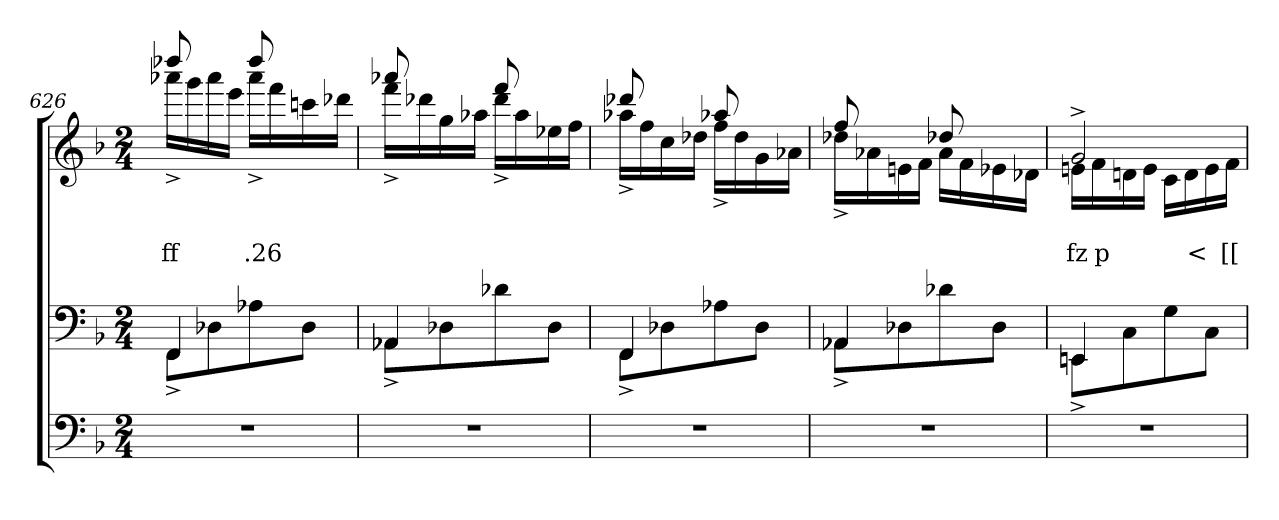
**kern	**kern	**kern	**text	**text
*part3	*part2	*part1	*part1	*part1
*staff3	*staff2	*staff1	*staff1	*staff1
*clefF4	*clefF4	*clefG2	*	*
*k[b-]	*k[b-]	*k[b-]	*	*
*M2/4	*M2/4	*M2/4	*	*
=626	=626	=626	=626	=626
*	*^	*^	*	*
2r	4FF	8FF^>L	8dddd-X	16aaa-X^>LL	.	ff
.	.	.	.	16ggg	.	.
.	.	8D-X	8ryy	16aaa-	.	.
.	.	.	.	16eeeJJ	.	.
.	4ryy	8A-X	8dddd-	16aaa-^>LL	.	.26
.	.	.	.	16fff	.	.
.	.	8D-J	8ryy	16cccn	.	.
.	.	.	.	16ddd-JJ	.	.
=627	=627	=627	=627	=627	=627	=627
2r	4AA-X	8AA-^>L	8aaa-X	16fff^>LL	.	.
.	.	.	.	16ddd-X	.	.
.	.	8D-X	8ryy	16gg	.	.
.	.	.	.	16aa-JJ	.	.
.	4ryy	8d-	8fff	16ddd-^>LL	.	.
.	.	.	.	16aa-	.	.
.	.	8D-J	8ryy	16ee-X	.	.
.	.	.	.	16ffJJ	.	.
=628	=628	=628	=628	=628	=628	=628
2r	4FF	8FF^>L	8ddd-X	16aa-^>LL	.	.
.	.	.	.	16ff	.	.
.	.	8D-X	8ryy	16cc	.	.
.	.	.	.	16dd-JJ	.	.
.	4ryy	8A-X	8aa-X	16ff^>LL	.	.
.	.	.	.	16dd-	.	.
.	.	8D-J	8ryy	16g	.	.
.	.	.	.	16a-JJ	.	.
=629	=629	=629	=629	=629	=629	=629
2r	4AA-X	8AA-^>L	8ff	16dd-^>LL	.	.
.	.	.	.	16a-X	.	.
.	.	8D-X	8ryy	16en	.	.
.	.	.	.	16fJJ	.	.
.	4ryy	8d-	8dd-X	16a-LL	.	.
.	.	.	.	16f	.	.
.	.	8D-J	8ryy	16e-X	.	.
.	.	.	.	16d-JJ	.	.
=630	=630	=630	=630	=630	=630	=630
2r	4EEn	8EEn^>L	2g^>	16enLL	.	fz
.	.	.	.	16f	.	p
.	.	8C	.	16dn	.	.
.	.	.	.	16eJJ	.	.
.	4ryy	8G	.	16cLL	.	.
.	.	.	.	16d	.	<
.	.	8CJ	.	16e	.	.
.	.	.	.	16fJJ	.	[[
*	*v	*v	*	*	*	*
*	*	*v	*v	*	*
=	=	=	=	=
*-	*-	*-	*-	*-
